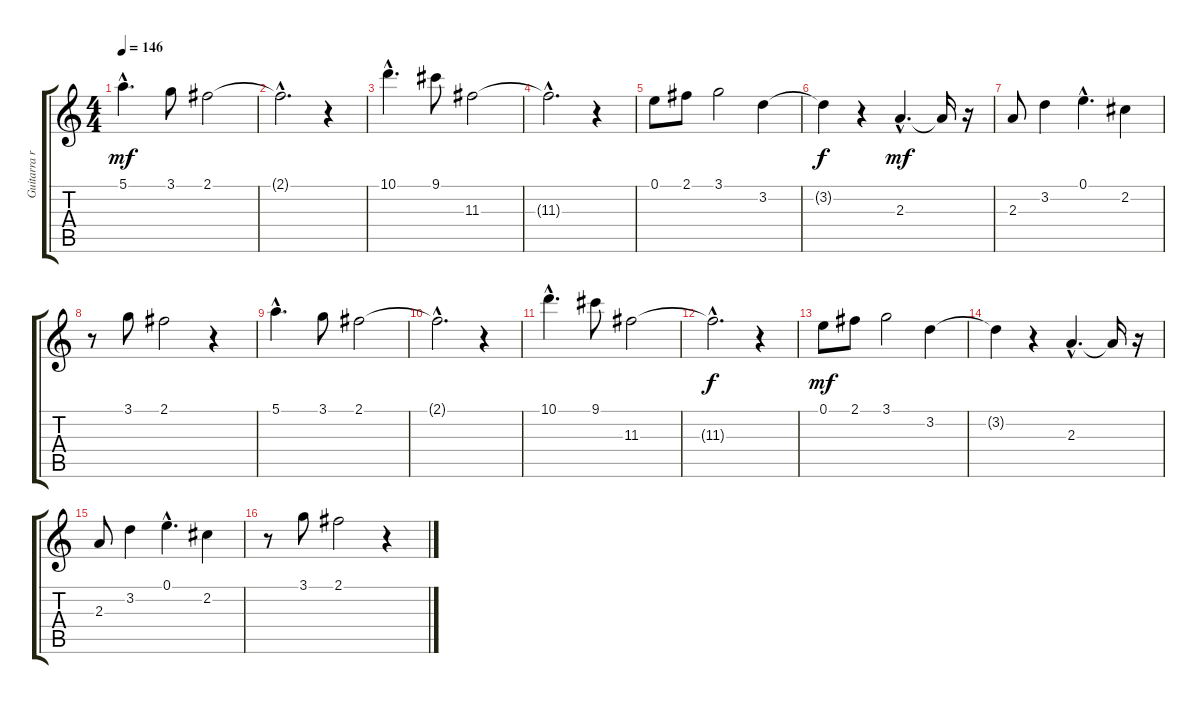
\track ("Guitarra ritmica" "Guitarra r") {instrument electricguitarjazz}
\staff {score tabs}
\tuning (E4 B3 G3 D3 A2 E2) {hide}
\ts (4 4)
\tempo 146
\clef g2
\ks c
5.1{hac}.4{d dy mf} 3.1.8 2.1.2 |
2.1{hac t}.2{d} r.4 |
10.1{hac}.4{d} 9.1.8 11.3.2 |
11.3{hac t}.2{d} r.4 |
0.1.8 2.1.8 3.1.2 3.2.4 |
3.2{t}.4{dy f} r.4 2.3{hac}.4{d dy mf} 2.3{t}.16 r.16 |
2.3.8 3.2.4 0.1{hac}.4{d} 2.2.4 |
r.8 3.1.8 2.1.2 r.4 |
5.1{hac}.4{d} 3.1.8 2.1.2 |
2.1{hac t}.2{d} r.4 |
10.1{hac}.4{d} 9.1.8 11.3.2 |
11.3{hac t}.2{d dy f} r.4 |
0.1.8{dy mf} 2.1.8 3.1.2 3.2.4 |
3.2{t}.4 r.4 2.3{hac}.4{d} 2.3{t}.16 r.16 |
2.3.8 3.2.4 0.1{hac}.4{d} 2.2.4 |
r.8 3.1.8 2.1.2 r.4
